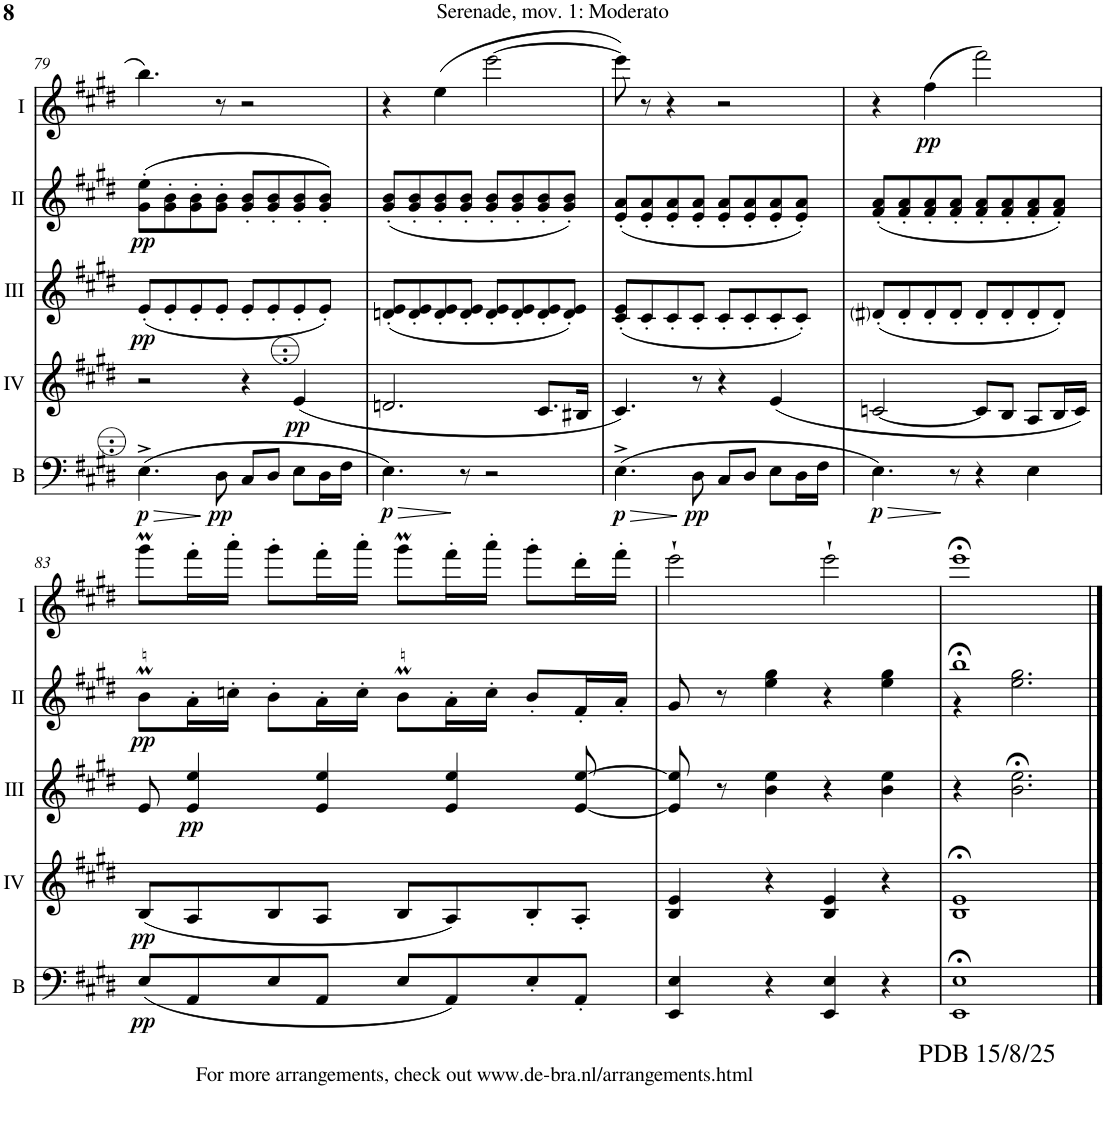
**kern	**dynam	**kern	**dynam	**kern	**dynam	**kern	**dynam	**kern	**dynam
*part5	*part5	*part4	*part4	*part3	*part3	*part2	*part2	*part1	*part1
*staff5	*staff5	*staff4	*staff4	*staff3	*staff3	*staff2	*staff2	*staff1	*staff1
*I"Bass	*	*I"Acc. 4	*	*I"Acc. 3	*	*I"Acc. 2	*	*I"Acc. 1	*
*I'B	*	*	*	*	*	*	*	*	*
!!LO:PB:g=z
*clefF4	*	*clefG2	*	*clefG2	*	*clefG2	*	*clefG2	*
*Trd7c12	*	*Trd7c12	*	*Trd7c12	*	*	*	*	*
*k[f#c#g#d#]	*	*k[f#c#g#d#]	*	*k[f#c#g#d#]	*	*k[f#c#g#d#]	*	*k[f#c#g#d#]	*
*M4/4	*	*M4/4	*	*M4/4	*	*M4/4	*	*M4/4	*
*met(c)	*	*met(c)	*	*met(c)	*	*met(c)	*	*met(c)	*
=79	=79	=79	=79	=79	=79	=79	=79	=79	=79
!	!LO:HP:b	!	!	!	!	!	!	!	!
!	!LO:DY:n=1:b	!	!	!	!LO:DY:b	!	!LO:DY:b	!	!
(4.E^\	> p	2r	.	(8e'/L	pp	(8G#\' 8e\'L	pp	4.bb\	.
.	.	.	.	8e'/	.	8G#\' 8B\'	.	.	.
.	.	.	.	8e'/	.	8G#\' 8B\'	.	.	.
!	!LO:DY:n=2:b	!	!	!	!	!	!	!	!
8D#\	pp	.	.	8e'/J	.	8G#\' 8B\'J	.	8r	.
8C#/L	.	4r	.	8e'/L	.	8G#/' 8B/'L	.	2r	.
8D#/J	.	.	.	8e'/	.	8G#/' 8B/'	.	.	.
!	!	!	!LO:DY:b	!	!	!	!	!	!
8E\L	.	(4e/	pp	8e'/	.	8G#/' 8B/'	.	.	.
16D#\L	.	.	.	8e'/J)	.	8G#/' 8B/'J)	.	.	.
16F#\JJ	.	.	.	.	.	.	.	.	.
=80	=80	=80	=80	=80	=80	=80	=80	=80	=80
!	!LO:HP:b	!	!	!	!	!	!	!	!
!	!LO:DY:n=1:b	!	!	!	!	!	!	!	!
4.E\)	> p	2.dn/	.	(8dn/' 8e/'L	.	(8G#/' 8B/'L	.	4r	.
.	.	.	.	8d/' 8e/'	.	8G#/' 8B/'	.	.	.
.	.	.	.	8d/' 8e/'	.	8G#/' 8B/'	.	(4ee\	.
8r	]	.	.	8d/' 8e/'J	.	8G#/' 8B/'J	.	.	.
2r	.	.	.	8d/' 8e/'L	.	8G#/' 8B/'L	.	[2eee\	.
.	.	.	.	8d/' 8e/'	.	8G#/' 8B/'	.	.	.
.	.	8.c#/L	.	8d/' 8e/'	.	8G#/' 8B/'	.	.	.
.	.	.	.	8d/' 8e/'J)	.	8G#/' 8B/'J)	.	.	.
.	.	16B#X/Jk	.	.	.	.	.	.	.
=81	=81	=81	=81	=81	=81	=81	=81	=81	=81
!	!LO:HP:b	!	!	!	!	!	!	!	!
!	!LO:DY:n=1:b	!	!	!	!	!	!	!	!
(4.E^\	> p	4.c#/)	.	(8c#/' 8e/'L	.	(8E/' 8A/'L	.	8eee\])	.
.	.	.	.	8c#'/	.	8E/' 8A/'	.	8r	.
.	.	.	.	8c#'/	.	8E/' 8A/'	.	4r	.
!	!LO:DY:n=2:b	!	!	!	!	!	!	!	!
8D#\	] pp	8r	.	8c#'/J	.	8E/' 8A/'J	.	.	.
8C#/L	.	4r	.	8c#'/L	.	8E/' 8A/'L	.	2r	.
8D#/J	.	.	.	8c#'/	.	8E/' 8A/'	.	.	.
8E\L	.	(4e/	.	8c#'/	.	8E/' 8A/'	.	.	.
16D#\L	.	.	.	8c#'/J)	.	8E/' 8A/'J)	.	.	.
16F#\JJ	.	.	.	.	.	.	.	.	.
=82	=82	=82	=82	=82	=82	=82	=82	=82	=82
!	!LO:DY:b	!	!	!	!	!	!	!	!
4.E\)	p	[2cn/	.	(8d#i'/L	.	(8F#/' 8A/'L	.	4r	.
.	.	.	.	8d#'/	.	8F#/' 8A/'	.	.	.
!	!	!	!	!	!	!	!	!	!LO:DY:b
.	.	.	.	8d#'/	.	8F#/' 8A/'	.	(4ff#\	pp
8r	]	.	.	8d#'/J	.	8F#/' 8A/'J	.	.	.
4r	.	8c/L]	.	8d#'/L	.	8F#/' 8A/'L	.	2fff#\)	.
.	.	8B/J	.	8d#'/	.	8F#/' 8A/'	.	.	.
4E\	.	8A/L	.	8d#'/	.	8F#/' 8A/'	.	.	.
.	.	16B/L	.	8d#'/J)	.	8F#/' 8A/'J)	.	.	.
.	.	16c/JJ)	.	.	.	.	.	.	.
!!LO:LB:g=z
=83	=83	=83	=83	=83	=83	=83	=83	=83	=83
!	!LO:DY:b	!	!LO:DY:b	!	!	!	!LO:DY:b	!	!
(8E/L	pp	(8B/L	pp	8e/	.	8Bm\L	pp	8ggg#m\L	.
!	!	!	!	!	!LO:DY:b	!	!	!	!
8AA/	.	8A/	.	4e/ 4ee/	pp	16A'\L	.	16fff#'\L	.
.	.	.	.	.	.	16cn'\JJ	.	16aaa'\JJ	.
8E/	.	8B/	.	.	.	8B'\L	.	8ggg#'\L	.
8AA/J	.	8A/J	.	4e/ 4ee/	.	16A'\L	.	16fff#'\L	.
.	.	.	.	.	.	16c'\JJ	.	16aaa'\JJ	.
8E/L	.	8B/L	.	.	.	8Bm\L	.	8ggg#m\L	.
8AA/)	.	8A/)	.	4e/ 4ee/	.	16A'\L	.	16fff#'\L	.
.	.	.	.	.	.	16c'\JJ	.	16aaa'\JJ	.
8E'/	.	8B'/	.	.	.	8B'/L	.	8ggg#'\L	.
8AA'/J	.	8A'/J	.	[8e/ [8ee/	.	16F#'/L	.	16ddd#'\L	.
.	.	.	.	.	.	16A'/JJ	.	16fff#'\JJ	.
=84	=84	=84	=84	=84	=84	=84	=84	=84	=84
4EE/ 4E/	.	4B/ 4e/	.	8e/] 8ee/]	.	8G#/	.	2eee`\	.
.	.	.	.	8r	.	8r	.	.	.
4r	.	4r	.	4b\ 4ee\	.	4e\ 4g#\	.	.	.
4EE/ 4E/	.	4B/ 4e/	.	4r	.	4r	.	2eee`\	.
4r	.	4r	.	4b\ 4ee\	.	4e\ 4g#\	.	.	.
=85	=85	=85	=85	=85	=85	=85	=85	=85	=85
*	*	*	*	*	*	*^	*	*	*
!	!	!	!	!	!	!	!	!	!LO:TX:b:t=PDB 15/8/25	!
!	!	!	!	!	!	!	!	!	!LO:TX:b:t=For more arrangements, check out www.de-bra.nl/arrangements.html	!
1EE;< 1E;<	.	1B;< 1e;<	.	4r	.	1b;<	4r	.	1eee;<	.
.	.	.	.	2.b\;< 2.ee\;<	.	.	2.e\ 2.g#\	.	.	.
*	*	*	*	*	*	*v	*v	*	*	*
==	==	==	==	==	==	==	==	==	==
*-	*-	*-	*-	*-	*-	*-	*-	*-	*-
